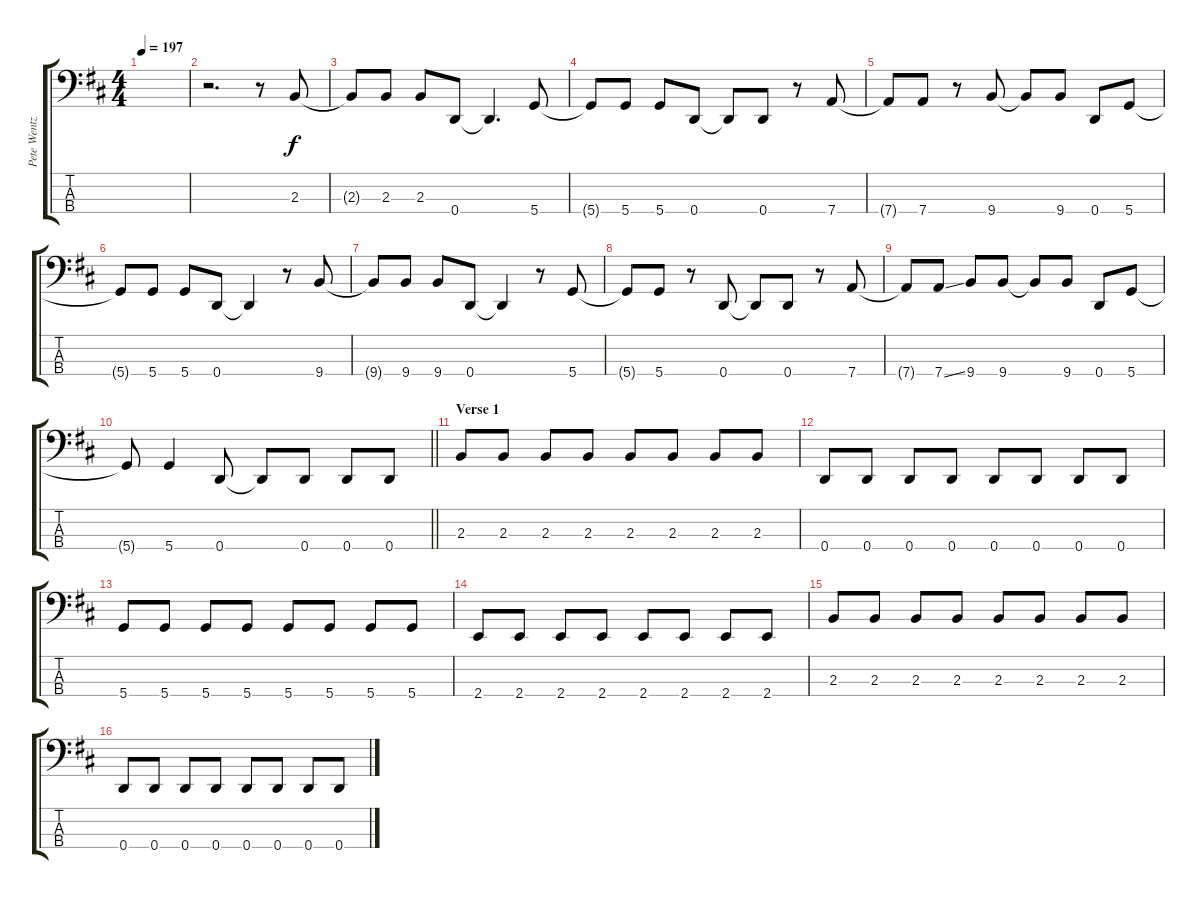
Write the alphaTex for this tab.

\track ("Pete Wentz (Bass Guitar)" "Pete Wentz") {instrument electricbasspick}
\staff {score tabs}
\tuning (G2 D2 A1 D1) {hide}
\ts (4 4)
\tempo 197
\clef f4
\ks d
|
r.2{d} r.8 2.3.8 |
2.3{t}.8 2.3.8 2.3.8 0.4.8 0.4{t}.4{d} 5.4.8 |
5.4{t}.8 5.4.8 5.4.8 0.4.8 0.4{t}.8 0.4.8 r.8 7.4.8 |
7.4{t}.8 7.4.8 r.8 9.4.8 9.4{t}.8 9.4.8 0.4.8 5.4.8 |
5.4{t}.8 5.4.8 5.4.8 0.4.8 0.4{t}.4 r.8 9.4.8 |
9.4{t}.8 9.4.8 9.4.8 0.4.8 0.4{t}.4 r.8 5.4.8 |
5.4{t}.8 5.4.8 r.8 0.4.8 0.4{t}.8 0.4.8 r.8 7.4.8 |
7.4{t}.8 7.4{ss}.8 9.4.8 9.4.8 9.4{t}.8 9.4.8 0.4.8 5.4.8 |
\barLineRight lightlight
5.4{t}.8 5.4.4 0.4.8 0.4{t}.8 0.4.8 0.4.8 0.4.8 |
\section ("" "Verse 1")
2.3.8 2.3.8 2.3.8 2.3.8 2.3.8 2.3.8 2.3.8 2.3.8 |
0.4.8 0.4.8 0.4.8 0.4.8 0.4.8 0.4.8 0.4.8 0.4.8 |
5.4.8 5.4.8 5.4.8 5.4.8 5.4.8 5.4.8 5.4.8 5.4.8 |
2.4.8 2.4.8 2.4.8 2.4.8 2.4.8 2.4.8 2.4.8 2.4.8 |
2.3.8 2.3.8 2.3.8 2.3.8 2.3.8 2.3.8 2.3.8 2.3.8 |
0.4.8 0.4.8 0.4.8 0.4.8 0.4.8 0.4.8 0.4.8 0.4.8
